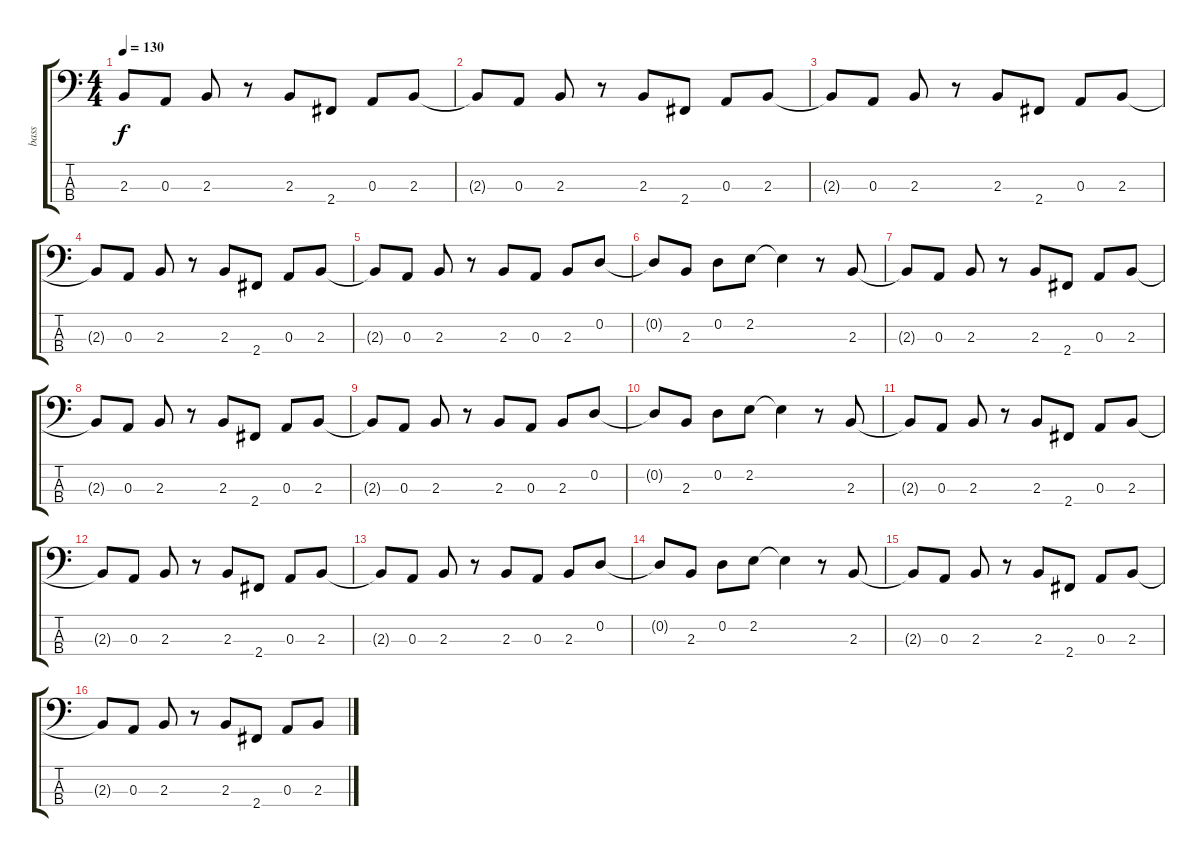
\track ("bass" "bass") {instrument electricbassfinger}
\staff {score tabs}
\tuning (G2 D2 A1 E1) {hide}
\ts (4 4)
\tempo 130
\clef f4
\ks c
2.3{t}.8{dy f} 0.3.8 2.3.8 r.8 2.3.8 2.4.8 0.3.8 2.3.8 |
2.3{t}.8 0.3.8 2.3.8 r.8 2.3.8 2.4.8 0.3.8 2.3.8 |
2.3{t}.8 0.3.8 2.3.8 r.8 2.3.8 2.4.8 0.3.8 2.3.8 |
2.3{t}.8 0.3.8 2.3.8 r.8 2.3.8 2.4.8 0.3.8 2.3.8 |
2.3{t}.8 0.3.8 2.3.8 r.8 2.3.8 0.3.8 2.3.8 0.2.8 |
0.2{t}.8 2.3.8 0.2.8 2.2.8 2.2{t}.4 r.8 2.3.8 |
2.3{t}.8 0.3.8 2.3.8 r.8 2.3.8 2.4.8 0.3.8 2.3.8 |
2.3{t}.8 0.3.8 2.3.8 r.8 2.3.8 2.4.8 0.3.8 2.3.8 |
2.3{t}.8 0.3.8 2.3.8 r.8 2.3.8 0.3.8 2.3.8 0.2.8 |
0.2{t}.8 2.3.8 0.2.8 2.2.8 2.2{t}.4 r.8 2.3.8 |
2.3{t}.8 0.3.8 2.3.8 r.8 2.3.8 2.4.8 0.3.8 2.3.8 |
2.3{t}.8 0.3.8 2.3.8 r.8 2.3.8 2.4.8 0.3.8 2.3.8 |
2.3{t}.8 0.3.8 2.3.8 r.8 2.3.8 0.3.8 2.3.8 0.2.8 |
0.2{t}.8 2.3.8 0.2.8 2.2.8 2.2{t}.4 r.8 2.3.8 |
2.3{t}.8 0.3.8 2.3.8 r.8 2.3.8 2.4.8 0.3.8 2.3.8 |
2.3{t}.8 0.3.8 2.3.8 r.8 2.3.8 2.4.8 0.3.8 2.3.8
